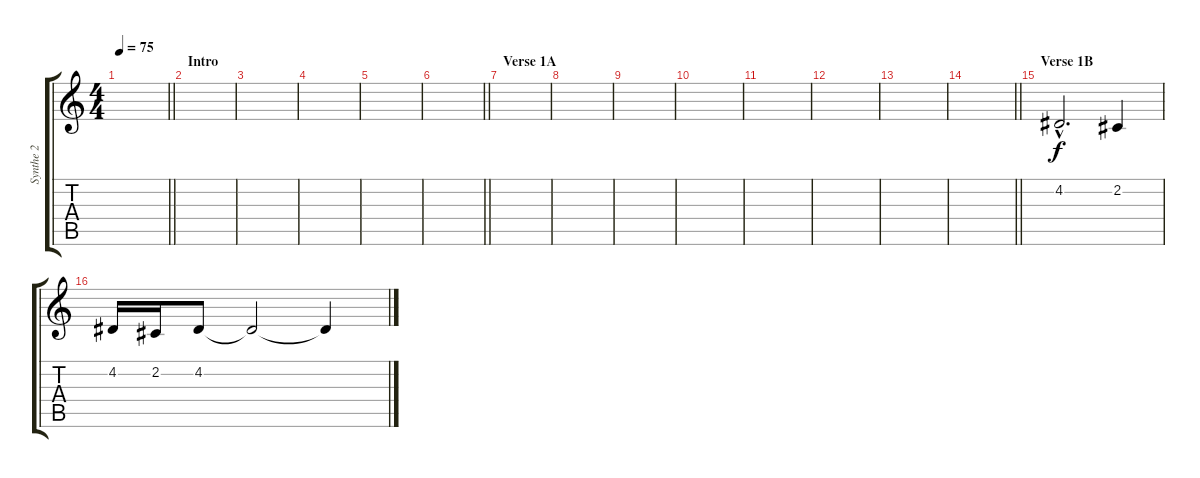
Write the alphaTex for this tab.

\track ("Synthe 2" "Synthe 2") {instrument churchorgan}
\staff {score tabs}
\tuning (E4 B3 G3 D3 A2 E2) {hide}
\ts (4 4)
\tempo 75
\clef g2
\barLineRight lightlight
\ks c
|
\section ("" "Intro")
|
|
|
|
\barLineRight lightlight
|
\section ("" "Verse 1A")
|
|
|
|
|
|
|
\barLineRight lightlight
|
\section ("" "Verse 1B")
4.2{hac}.2{d} 2.2.4 |
4.2.16 2.2.16 4.2.8 4.2{t}.2 4.2{t}.4
